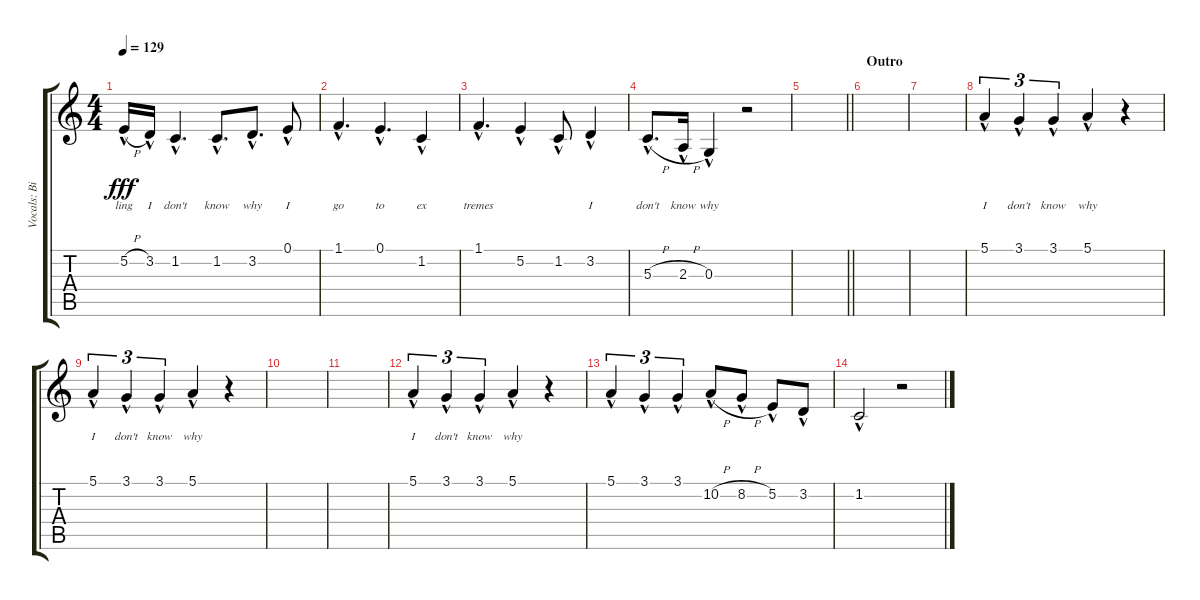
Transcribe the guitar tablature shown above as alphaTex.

\track ("Vocals: Billy" "Vocals: Bi") {instrument lead2sawtooth}
\staff {score tabs}
\tuning (E4 B3 G3 D3 A2 E2) {hide}
\ts (4 4)
\tempo 129
\clef g2
\ks c
5.2{h hac}.16{lyrics (0 "ling") lyrics (1 "") lyrics (2 "") lyrics (3 "") lyrics (4 "") dy fff} 3.2{hac}.16{lyrics (0 "I") lyrics (1 "") lyrics (2 "") lyrics (3 "") lyrics (4 "")} 1.2{hac}.4{d lyrics (0 "don't") lyrics (1 "") lyrics (2 "") lyrics (3 "") lyrics (4 "")} 1.2{hac}.8{d lyrics (0 "know") lyrics (1 "") lyrics (2 "") lyrics (3 "") lyrics (4 "")} 3.2{hac}.8{d lyrics (0 "why") lyrics (1 "") lyrics (2 "") lyrics (3 "") lyrics (4 "")} 0.1{hac}.8{lyrics (0 "I") lyrics (1 "") lyrics (2 "") lyrics (3 "") lyrics (4 "")} |
1.1{hac}.4{d lyrics (0 "go") lyrics (1 "") lyrics (2 "") lyrics (3 "") lyrics (4 "")} 0.1{hac}.4{d lyrics (0 "to") lyrics (1 "") lyrics (2 "") lyrics (3 "") lyrics (4 "")} 1.2{hac}.4{lyrics (0 "ex") lyrics (1 "") lyrics (2 "") lyrics (3 "") lyrics (4 "")} |
1.1{hac}.4{d lyrics (0 "tremes") lyrics (1 "") lyrics (2 "") lyrics (3 "") lyrics (4 "")} 5.2{hac}.4{lyrics (0 "") lyrics (1 "") lyrics (2 "") lyrics (3 "") lyrics (4 "")} 1.2{hac}.8{lyrics (0 "") lyrics (1 "") lyrics (2 "") lyrics (3 "") lyrics (4 "")} 3.2{hac}.4{lyrics (0 "I") lyrics (1 "") lyrics (2 "") lyrics (3 "") lyrics (4 "")} |
5.3{h hac}.8{d lyrics (0 "don't") lyrics (1 "") lyrics (2 "") lyrics (3 "") lyrics (4 "")} 2.3{h hac}.16{lyrics (0 "know") lyrics (1 "") lyrics (2 "") lyrics (3 "") lyrics (4 "")} 0.3{hac}.4{lyrics (0 "why") lyrics (1 "") lyrics (2 "") lyrics (3 "") lyrics (4 "")} r.2 |
\barLineRight lightlight
|
\section ("" "Outro")
|
|
5.1{hac}.4{tu (3 2) lyrics (0 "I") lyrics (1 "") lyrics (2 "") lyrics (3 "") lyrics (4 "")} 3.1{hac}.4{tu (3 2) lyrics (0 "don't") lyrics (1 "") lyrics (2 "") lyrics (3 "") lyrics (4 "")} 3.1{hac}.4{tu (3 2) lyrics (0 "know") lyrics (1 "") lyrics (2 "") lyrics (3 "") lyrics (4 "")} 5.1{hac}.4{lyrics (0 "why") lyrics (1 "") lyrics (2 "") lyrics (3 "") lyrics (4 "")} r.4 |
5.1{hac}.4{tu (3 2) lyrics (0 "I") lyrics (1 "") lyrics (2 "") lyrics (3 "") lyrics (4 "")} 3.1{hac}.4{tu (3 2) lyrics (0 "don't") lyrics (1 "") lyrics (2 "") lyrics (3 "") lyrics (4 "")} 3.1{hac}.4{tu (3 2) lyrics (0 "know") lyrics (1 "") lyrics (2 "") lyrics (3 "") lyrics (4 "")} 5.1{hac}.4{lyrics (0 "why") lyrics (1 "") lyrics (2 "") lyrics (3 "") lyrics (4 "")} r.4 |
|
|
5.1{hac}.4{tu (3 2) lyrics (0 "I") lyrics (1 "") lyrics (2 "") lyrics (3 "") lyrics (4 "")} 3.1{hac}.4{tu (3 2) lyrics (0 "don't") lyrics (1 "") lyrics (2 "") lyrics (3 "") lyrics (4 "")} 3.1{hac}.4{tu (3 2) lyrics (0 "know") lyrics (1 "") lyrics (2 "") lyrics (3 "") lyrics (4 "")} 5.1{hac}.4{lyrics (0 "why") lyrics (1 "") lyrics (2 "") lyrics (3 "") lyrics (4 "")} r.4 |
5.1{hac}.4{tu (3 2) lyrics (0 "") lyrics (1 "") lyrics (2 "") lyrics (3 "") lyrics (4 "")} 3.1{hac}.4{tu (3 2) lyrics (0 "") lyrics (1 "") lyrics (2 "") lyrics (3 "") lyrics (4 "")} 3.1{hac}.4{tu (3 2) lyrics (0 "") lyrics (1 "") lyrics (2 "") lyrics (3 "") lyrics (4 "")} 10.2{h hac}.8{lyrics (0 "") lyrics (1 "") lyrics (2 "") lyrics (3 "") lyrics (4 "")} 8.2{h hac}.8 5.2{hac}.8 3.2{hac}.8 |
1.2{hac}.2 r.2
